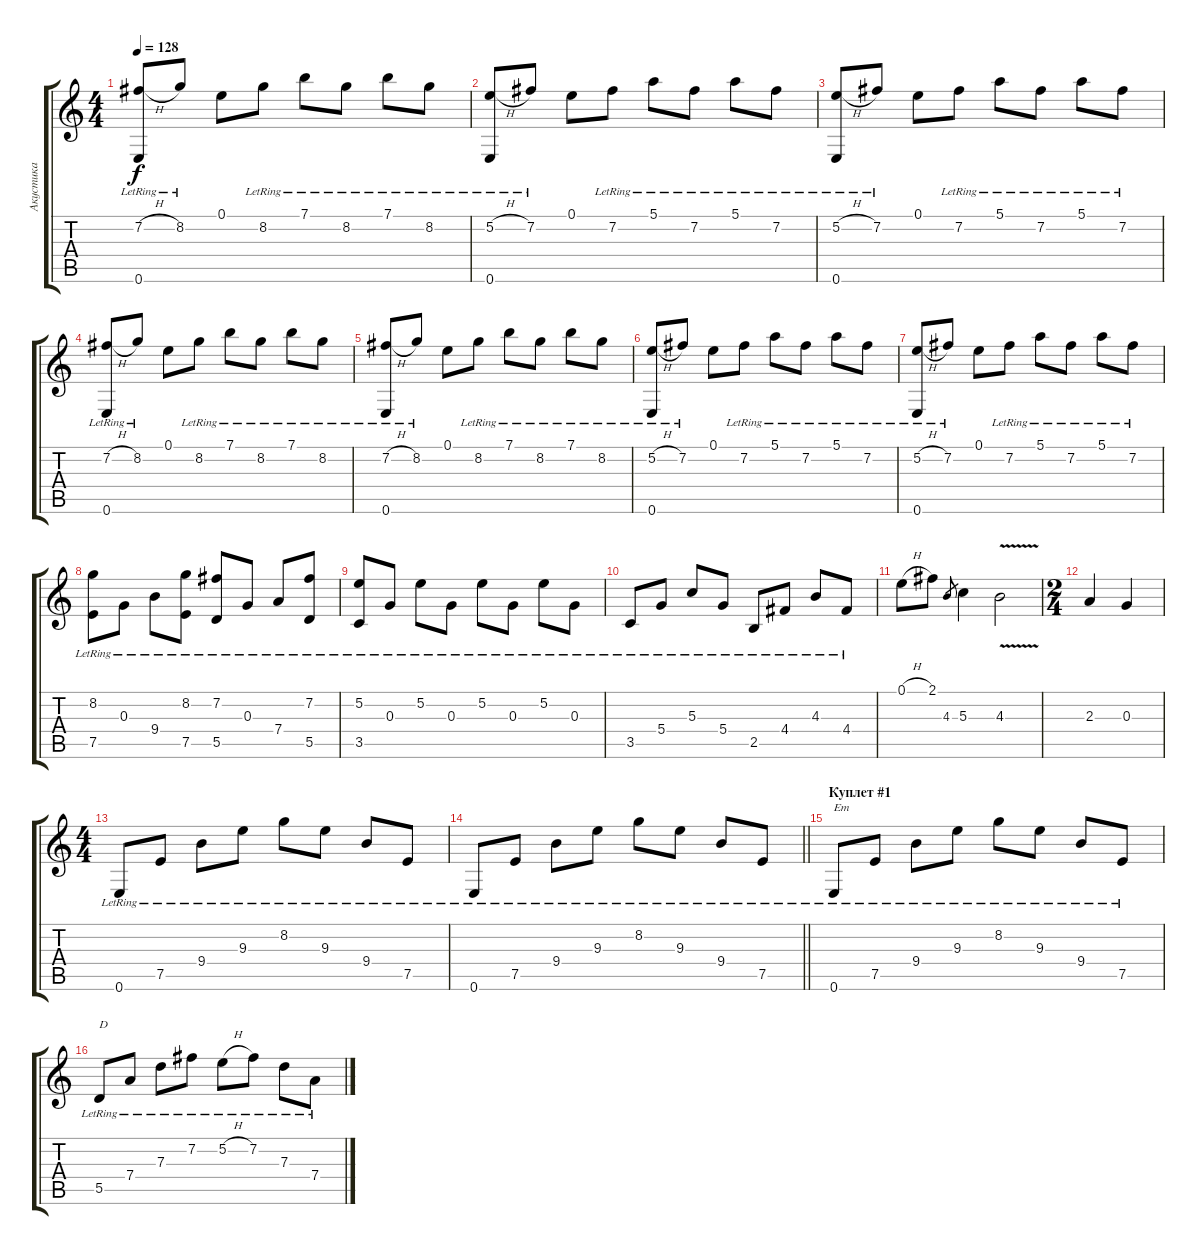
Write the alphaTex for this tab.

\track ("Акустика" "Акустика") {instrument acousticguitarsteel}
\staff {score tabs}
\tuning (E4 B3 G3 D3 A2 E2) {hide}
\ts (4 4)
\tempo 128
\clef g2
\ks c
(7.2{h lr} 0.6).8{dy f} 8.2{lr}.8 0.1.8 8.2{lr}.8 7.1{lr}.8 8.2{lr}.8 7.1{lr}.8 8.2{lr}.8 |
(5.2{h lr} 0.6).8 7.2{lr}.8 0.1.8 7.2{lr}.8 5.1{lr}.8 7.2{lr}.8 5.1{lr}.8 7.2{lr}.8 |
(5.2{h lr} 0.6).8 7.2{lr}.8 0.1.8 7.2{lr}.8 5.1{lr}.8 7.2{lr}.8 5.1{lr}.8 7.2{lr}.8 |
(7.2{h lr} 0.6).8 8.2{lr}.8 0.1.8 8.2{lr}.8 7.1{lr}.8 8.2{lr}.8 7.1{lr}.8 8.2{lr}.8 |
(7.2{h lr} 0.6).8 8.2{lr}.8 0.1.8 8.2{lr}.8 7.1{lr}.8 8.2{lr}.8 7.1{lr}.8 8.2{lr}.8 |
(5.2{h lr} 0.6).8 7.2{lr}.8 0.1.8 7.2{lr}.8 5.1{lr}.8 7.2{lr}.8 5.1{lr}.8 7.2{lr}.8 |
(5.2{h lr} 0.6).8 7.2{lr}.8 0.1.8 7.2{lr}.8 5.1{lr}.8 7.2{lr}.8 5.1{lr}.8 7.2{lr}.8 |
(8.2{lr} 7.5).8 0.3{lr}.8 9.4{lr}.8 (8.2{lr} 7.5).8 (7.2{lr} 5.5).8 0.3{lr}.8 7.4{lr}.8 (7.2{lr} 5.5).8 |
(5.2{lr} 3.5).8 0.3{lr}.8 5.2{lr}.8 0.3{lr}.8 5.2{lr}.8 0.3{lr}.8 5.2{lr}.8 0.3{lr}.8 |
3.5{lr}.8 5.4{lr}.8 5.3{lr}.8 5.4{lr}.8 2.5{lr}.8 4.4{lr}.8 4.3{lr}.8 4.4{lr}.8 |
0.1{h}.8 2.1.8 4.3.8{gr} 5.3.4 4.3{v}.2 |
\ts (2 4)
2.3.4 0.3.4 |
\ts (4 4)
0.6{lr}.8 7.5{lr}.8 9.4{lr}.8 9.3{lr}.8 8.2{lr}.8 9.3{lr}.8 9.4{lr}.8 7.5{lr}.8 |
\barLineRight lightlight
0.6{lr}.8 7.5{lr}.8 9.4{lr}.8 9.3{lr}.8 8.2{lr}.8 9.3{lr}.8 9.4{lr}.8 7.5{lr}.8 |
\section ("" "Куплет #1")
0.6{lr}.8{txt "Em"} 7.5{lr}.8 9.4{lr}.8 9.3{lr}.8 8.2{lr}.8 9.3{lr}.8 9.4{lr}.8 7.5{lr}.8 |
5.5{lr}.8{txt "D"} 7.4{lr}.8 7.3{lr}.8 7.2{lr}.8 5.2{h lr}.8 7.2{lr}.8 7.3{lr}.8 7.4{lr}.8
